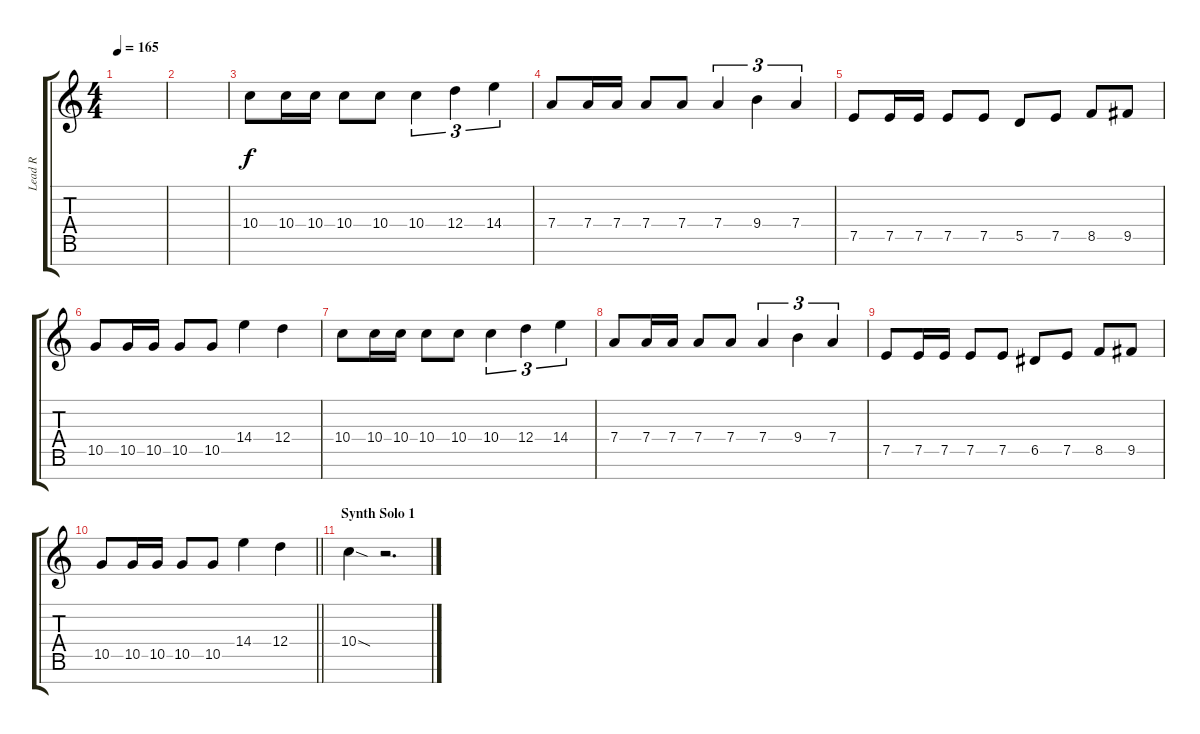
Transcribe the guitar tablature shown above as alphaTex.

\track ("Lead R" "Lead R") {instrument overdrivenguitar}
\staff {score tabs}
\tuning (E4 B3 G3 D3 A2 E2 B1) {hide}
\ts (4 4)
\tempo 165
\clef g2
\ks c
|
|
10.4.8 10.4.16 10.4.16 10.4.8 10.4.8 10.4.4{tu (3 2)} 12.4.4{tu (3 2)} 14.4.4{tu (3 2)} |
7.4.8 7.4.16 7.4.16 7.4.8 7.4.8 7.4.4{tu (3 2)} 9.4.4{tu (3 2)} 7.4.4{tu (3 2)} |
7.5.8 7.5.16 7.5.16 7.5.8 7.5.8 5.5.8 7.5.8 8.5.8 9.5.8 |
10.5.8 10.5.16 10.5.16 10.5.8 10.5.8 14.4.4 12.4.4 |
10.4.8 10.4.16 10.4.16 10.4.8 10.4.8 10.4.4{tu (3 2)} 12.4.4{tu (3 2)} 14.4.4{tu (3 2)} |
7.4.8 7.4.16 7.4.16 7.4.8 7.4.8 7.4.4{tu (3 2)} 9.4.4{tu (3 2)} 7.4.4{tu (3 2)} |
7.5.8 7.5.16 7.5.16 7.5.8 7.5.8 6.5.8 7.5.8 8.5.8 9.5.8 |
\barLineRight lightlight
10.5.8 10.5.16 10.5.16 10.5.8 10.5.8 14.4.4 12.4.4 |
\section ("" "Synth Solo 1")
10.4{sod}.4 r.2{d}
